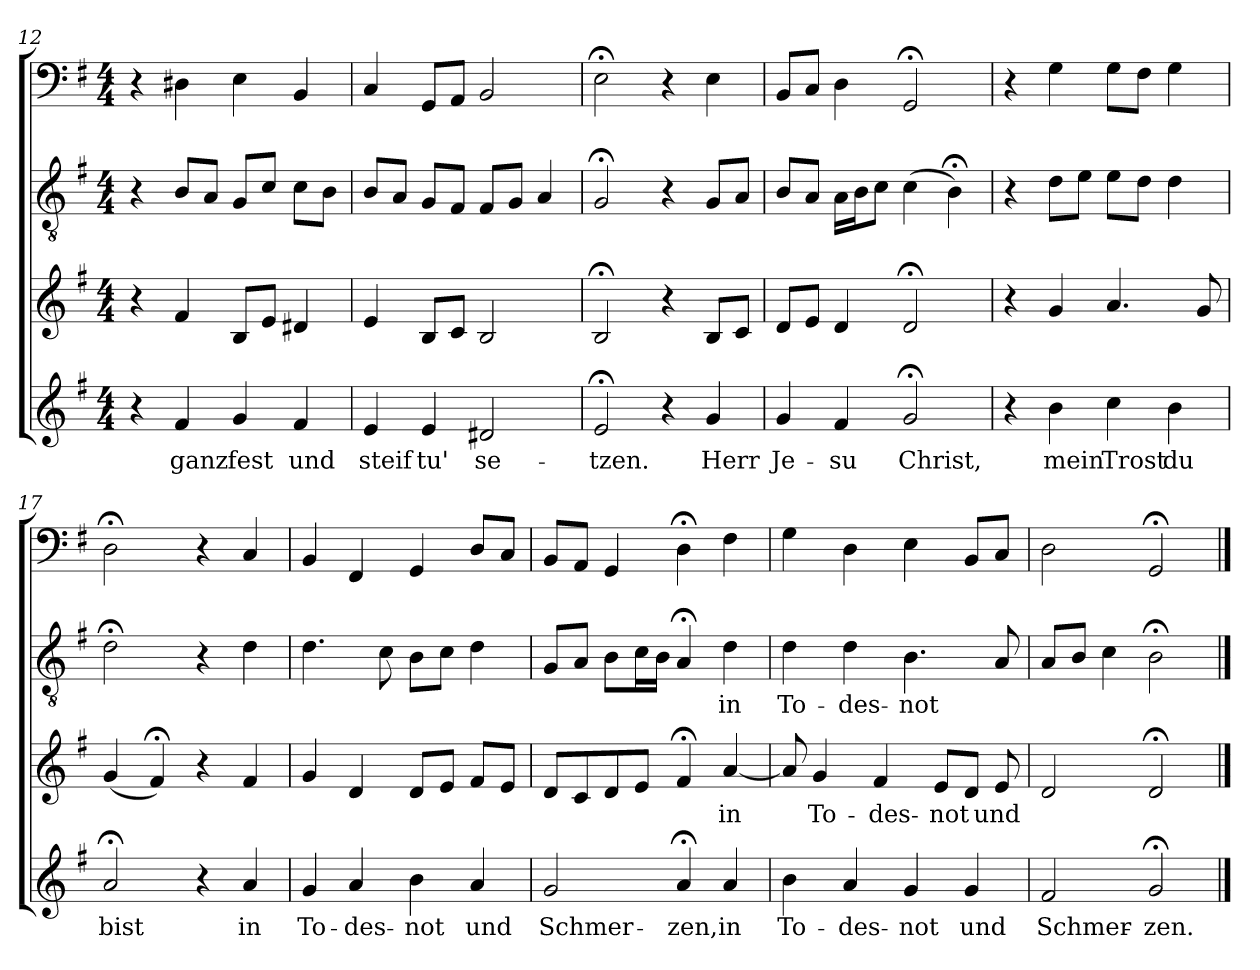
**kern	**text	**kern	**text	**kern	**text	**kern
*part4	*part4	*part3	*part3	*part2	*part2	*part1
*staff4	*staff4	*staff3	*staff3	*staff2	*staff2	*staff1
*clefG2	*	*clefG2	*	*clefGv2	*	*clefF4
*k[f#]	*	*k[f#]	*	*k[f#]	*	*k[f#]
*G:	*	*G:	*	*G:	*	*G:
*M4/4	*	*M4/4	*	*M4/4	*	*M4/4
=12	=12	=12	=12	=12	=12	=12
4r	.	4r	.	4r	.	4r
4f#/	ganz	4f#/	.	8B/L	.	4D#X\
.	.	.	.	8A/J	.	.
4g/	fest	8B/L	.	8G/L	.	4E\
.	.	8e/J	.	8c/J	.	.
4f#/	und	4d#X/	.	8c\L	.	4BB/
.	.	.	.	8B\J	.	.
=13	=13	=13	=13	=13	=13	=13
4e/	steif	4e/	.	8B/L	.	4C/
.	.	.	.	8A/J	.	.
4e/	tu'	8B/L	.	8G/L	.	8GG/L
.	.	8c/J	.	8F#/J	.	8AA/J
2d#X/	se-	2B/	.	8F#/L	.	2BB/
.	.	.	.	8G/J	.	.
.	.	.	.	4A/	.	.
=14	=14	=14	=14	=14	=14	=14
2e;</	-tzen.	2B;</	.	2G;</	.	2E;<\
4r	.	4r	.	4r	.	4r
4g/	Herr	8B/L	.	8G/L	.	4E\
.	.	8c/J	.	8A/J	.	.
=15	=15	=15	=15	=15	=15	=15
4g/	Je-	8d/L	.	8B/L	.	8BB/L
.	.	8e/J	.	8A/J	.	8C/J
4f#/	-su	4d/	.	16A\LL	.	4D\
.	.	.	.	16B\J	.	.
.	.	.	.	8c\J	.	.
2g;</	Christ,	2d;</	.	(4c\	.	2GG;</
.	.	.	.	4B;<\)	.	.
=16	=16	=16	=16	=16	=16	=16
4r	.	4r	.	4r	.	4r
4b\	mein	4g/	.	8d\L	.	4G\
.	.	.	.	8e\J	.	.
4cc\	Trost	4.a/	.	8e\L	.	8G\L
.	.	.	.	8d\J	.	8F#\J
4b\	du	.	.	4d\	.	4G\
.	.	8g/	.	.	.	.
=17	=17	=17	=17	=17	=17	=17
2a;</	bist	(4g/	.	2d;<\	.	2D;<\
.	.	4f#;</)	.	.	.	.
4r	.	4r	.	4r	.	4r
4a/	in	4f#/	.	4d\	.	4C/
=18	=18	=18	=18	=18	=18	=18
4g/	To-	4g/	.	4.d\	.	4BB/
4a/	-des-	4d/	.	.	.	4FF#/
.	.	.	.	8c\	.	.
4b\	-not	8d/L	.	8B\L	.	4GG/
.	.	8e/J	.	8c\J	.	.
4a/	und	8f#/L	.	4d\	.	8D/L
.	.	8e/J	.	.	.	8C/J
=19	=19	=19	=19	=19	=19	=19
2g/	Schmer-	8d/L	.	8G/L	.	8BB/L
.	.	8c/	.	8A/J	.	8AA/J
.	.	8d/	.	8B\L	.	4GG/
.	.	8e/J	.	16c\L	.	.
.	.	.	.	16B\JJ	.	.
4a;</	-zen,	4f#;</	.	4A;</	.	4D;<\
4a/	in	[4a/	in	4d\	in	4F#\
=20	=20	=20	=20	=20	=20	=20
4b\	To-	8a/]	.	4d\	To-	4G\
.	.	4g/	To-	.	.	.
4a/	-des-	.	.	4d\	-des-	4D\
.	.	4f#/	-des-	.	.	.
4g/	-not	.	.	4.B\	-not	4E\
.	.	8e/L	-not	.	.	.
4g/	und	8d/J	.	.	.	8BB/L
.	.	8e/	und	8A/	.	8C/J
=21	=21	=21	=21	=21	=21	=21
2f#/	Schmer-	2d/	.	8A/L	.	2D\
.	.	.	.	8B/J	.	.
.	.	.	.	4c\	.	.
2g;</	-zen.	2d;</	.	2B;<\	.	2GG;</
==	==	==	==	==	==	==
*-	*-	*-	*-	*-	*-	*-
